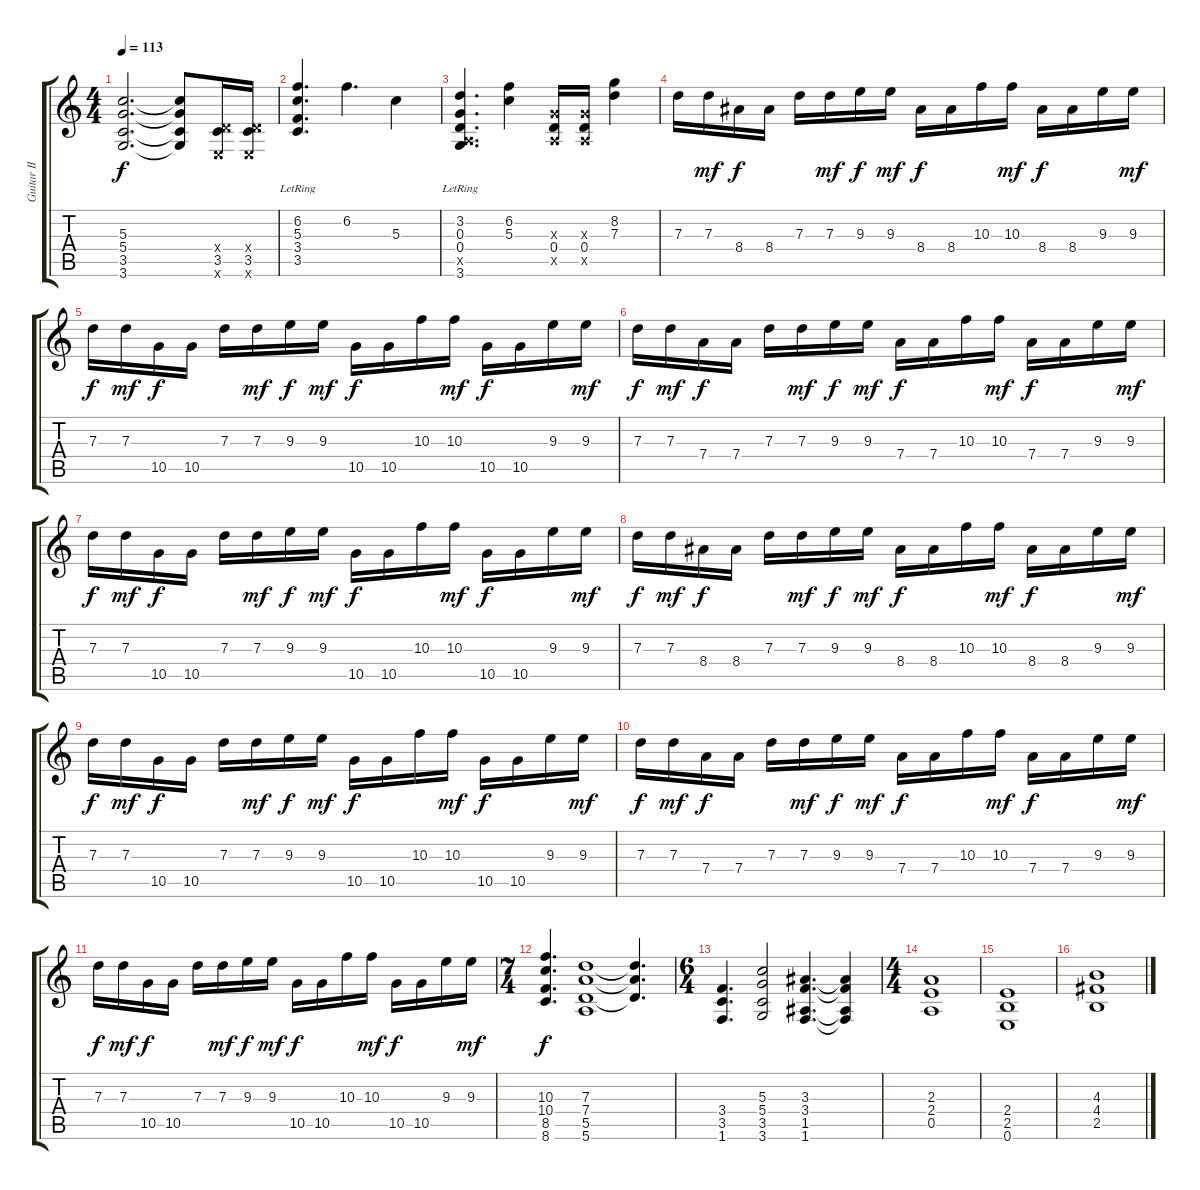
\track ("Guitar II" "Guitar II") {instrument distortionguitar}
\staff {score tabs}
\tuning (E4 B3 G3 D3 A2 E2) {hide}
\ts (4 4)
\tempo 113
\clef g2
\ks c
(5.3 5.4 3.5 3.6).2{d dy f} (5.3{t} 5.4{t} 3.5{t} 3.6{t}).8 (0.4{x} 3.5 0.6{x}).16 (0.4{x} 3.5 0.6{x}).16 |
(6.2{lr} 5.3{lr} 3.4{lr} 3.5{lr}).4{d} 6.2.4{d} 5.3.4 |
(3.2{lr} 0.3{lr} 0.4 0.5{x} 3.6).4{d} (6.2 5.3).4 (0.3{x} 0.4 0.5{x}).16 (0.3{x} 0.4 0.5{x}).16 (8.2 7.3).4 |
7.3.16 7.3.16{dy mf} 8.4.16{dy f} 8.4.16 7.3.16 7.3.16{dy mf} 9.3.16{dy f} 9.3.16{dy mf} 8.4.16{dy f} 8.4.16 10.3.16 10.3.16{dy mf} 8.4.16{dy f} 8.4.16 9.3.16 9.3.16{dy mf} |
7.3.16{dy f} 7.3.16{dy mf} 10.5.16{dy f} 10.5.16 7.3.16 7.3.16{dy mf} 9.3.16{dy f} 9.3.16{dy mf} 10.5.16{dy f} 10.5.16 10.3.16 10.3.16{dy mf} 10.5.16{dy f} 10.5.16 9.3.16 9.3.16{dy mf} |
7.3.16{dy f} 7.3.16{dy mf} 7.4.16{dy f} 7.4.16 7.3.16 7.3.16{dy mf} 9.3.16{dy f} 9.3.16{dy mf} 7.4.16{dy f} 7.4.16 10.3.16 10.3.16{dy mf} 7.4.16{dy f} 7.4.16 9.3.16 9.3.16{dy mf} |
7.3.16{dy f} 7.3.16{dy mf} 10.5.16{dy f} 10.5.16 7.3.16 7.3.16{dy mf} 9.3.16{dy f} 9.3.16{dy mf} 10.5.16{dy f} 10.5.16 10.3.16 10.3.16{dy mf} 10.5.16{dy f} 10.5.16 9.3.16 9.3.16{dy mf} |
7.3.16{dy f} 7.3.16{dy mf} 8.4.16{dy f} 8.4.16 7.3.16 7.3.16{dy mf} 9.3.16{dy f} 9.3.16{dy mf} 8.4.16{dy f} 8.4.16 10.3.16 10.3.16{dy mf} 8.4.16{dy f} 8.4.16 9.3.16 9.3.16{dy mf} |
7.3.16{dy f} 7.3.16{dy mf} 10.5.16{dy f} 10.5.16 7.3.16 7.3.16{dy mf} 9.3.16{dy f} 9.3.16{dy mf} 10.5.16{dy f} 10.5.16 10.3.16 10.3.16{dy mf} 10.5.16{dy f} 10.5.16 9.3.16 9.3.16{dy mf} |
7.3.16{dy f} 7.3.16{dy mf} 7.4.16{dy f} 7.4.16 7.3.16 7.3.16{dy mf} 9.3.16{dy f} 9.3.16{dy mf} 7.4.16{dy f} 7.4.16 10.3.16 10.3.16{dy mf} 7.4.16{dy f} 7.4.16 9.3.16 9.3.16{dy mf} |
7.3.16{dy f} 7.3.16{dy mf} 10.5.16{dy f} 10.5.16 7.3.16 7.3.16{dy mf} 9.3.16{dy f} 9.3.16{dy mf} 10.5.16{dy f} 10.5.16 10.3.16 10.3.16{dy mf} 10.5.16{dy f} 10.5.16 9.3.16 9.3.16{dy mf} |
\ts (7 4)
(10.3 10.4 8.5 8.6).4{d dy f} (7.3 7.4 5.5 5.6).1 (7.3{t} 7.4{t} 5.5{t}).4{d} |
\ts (6 4)
(3.4 3.5 1.6).4{d} (5.3 5.4 3.5 3.6).2 (3.3 3.4 1.5 1.6).4{d} (3.3{t} 3.4{t} 1.5{t} 1.6{t}).4 |
\ts (4 4)
(2.3 2.4 0.5).1 |
(2.4 2.5 0.6).1 |
(4.3 4.4 2.5).1
